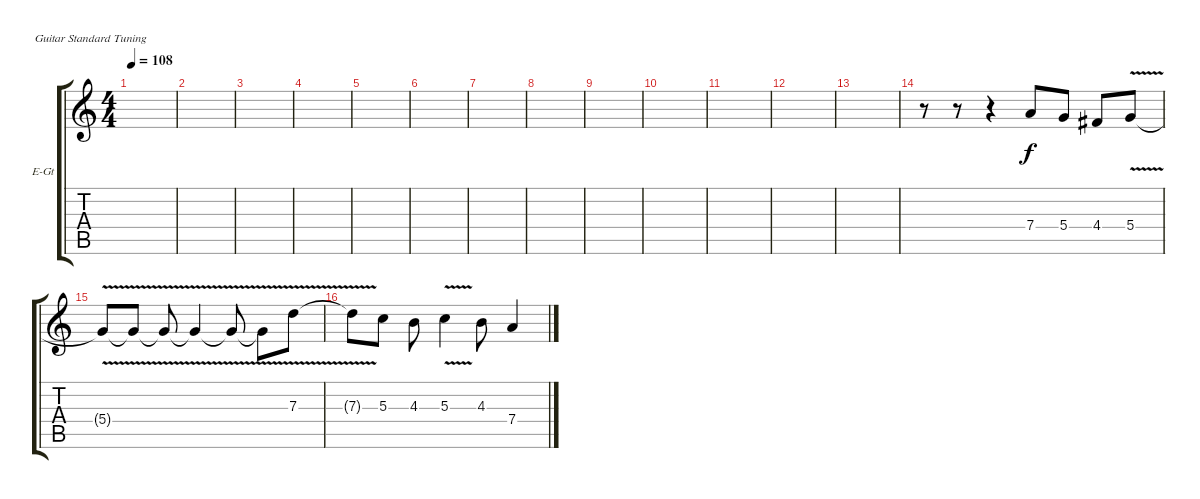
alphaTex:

\defaultSystemsLayout 4
\bracketExtendMode groupsimilarinstruments
\firstSystemTrackNameOrientation horizontal
\otherSystemsTrackNameOrientation horizontal
\track ("Electric Guitar" "E-Gt") {instrument distortionguitar}
\staff {score tabs}
\tuning (E4 B3 G3 D3 A2 E2)
\ts (4 4)
\tempo 108
\clef g2
\ks c
|
|
|
|
|
|
|
|
|
|
|
|
|
r.8 r.8 r.4 7.4.8 5.4.8 4.4.8 5.4{v}.8 |
5.4{v t}.8 5.4{v t}.8 5.4{v t}.8 5.4{v t}.4 5.4{v t}.8 5.4{v t}.8 7.3{v}.8 |
7.3{v t}.8 5.3.8 4.3.8 5.3{v}.4 4.3.8 7.4.4
